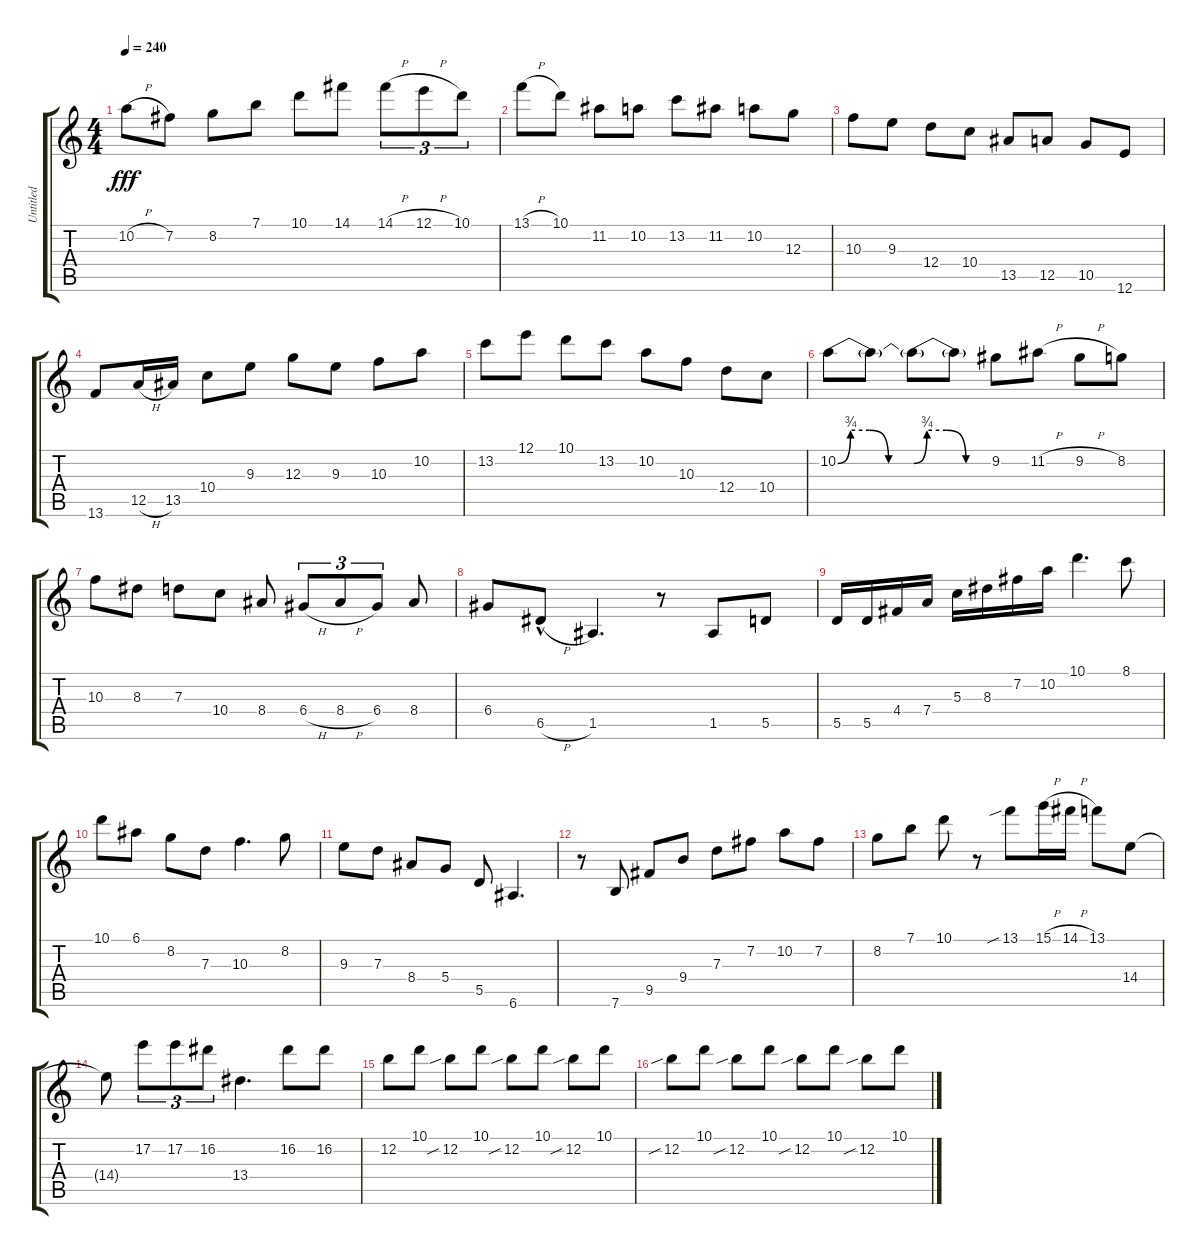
\track ("Untitled" "Untitled") {instrument acousticguitarsteel}
\staff {score tabs}
\tuning (E4 B3 G3 D3 A2 E2) {hide}
\ts (4 4)
\tempo 240
\clef g2
\ks c
10.2{h}.8{dy fff} 7.2.8 8.2.8 7.1.8 10.1.8 14.1.8 14.1{h}.8{tu (3 2)} 12.1{h}.8{tu (3 2)} 10.1.8{tu (3 2)} |
13.1{h}.8 10.1.8 11.2.8 10.2.8 13.2.8 11.2.8 10.2.8 12.3.8 |
10.3.8 9.3.8 12.4.8 10.4.8 13.5.8 12.5.8 10.5.8 12.6.8 |
13.6.8 12.5{h}.16 13.5.16 10.4.8 9.3.8 12.3.8 9.3.8 10.3.8 10.2.8 |
13.2.8 12.1.8 10.1.8 13.2.8 10.2.8 10.3.8 12.4.8 10.4.8 |
10.2{be (custom 0 0 10 3 25 3 40 0 60 0)}.8 10.2{t}.8 10.2{be (custom 0 0 10 3 25 3 40 0 60 0) t}.8 10.2{t}.8 9.2.8 11.2{h}.8 9.2{h}.8 8.2.8 |
10.3.8 8.3.8 7.3.8 10.4.8 8.4.8 6.4{h}.8{tu (3 2)} 8.4{h}.8{tu (3 2)} 6.4.8{tu (3 2)} 8.4.8 |
6.4.8 6.5{h hac}.8 1.5.4{d} r.8 1.5.8 5.5.8 |
5.5.16 5.5.16 4.4.16 7.4.16 5.3.16 8.3.16 7.2.16 10.2.16 10.1.4{d} 8.1.8 |
10.1.8 6.1.8 8.2.8 7.3.8 10.3.4{d} 8.2.8 |
9.3.8 7.3.8 8.4.8 5.4.8 5.5.8 6.6.4{d} |
r.8 7.6.8 9.5.8 9.4.8 7.3.8 7.2.8 10.2.8 7.2.8 |
8.2.8 7.1.8 10.1.8 r.8 13.1{sib}.8 15.1{h}.16 14.1{h}.16 13.1.8 14.4.8 |
14.4{t}.8 17.2.8{tu (3 2)} 17.2.8{tu (3 2)} 16.2.8{tu (3 2)} 13.4.4{d} 16.2.8 16.2.8 |
12.2.8 10.1.8 12.2{sib}.8 10.1.8 12.2{sib}.8 10.1.8 12.2{sib}.8 10.1.8 |
12.2{sib}.8 10.1.8 12.2{sib}.8 10.1.8 12.2{sib}.8 10.1.8 12.2{sib}.8 10.1.8
